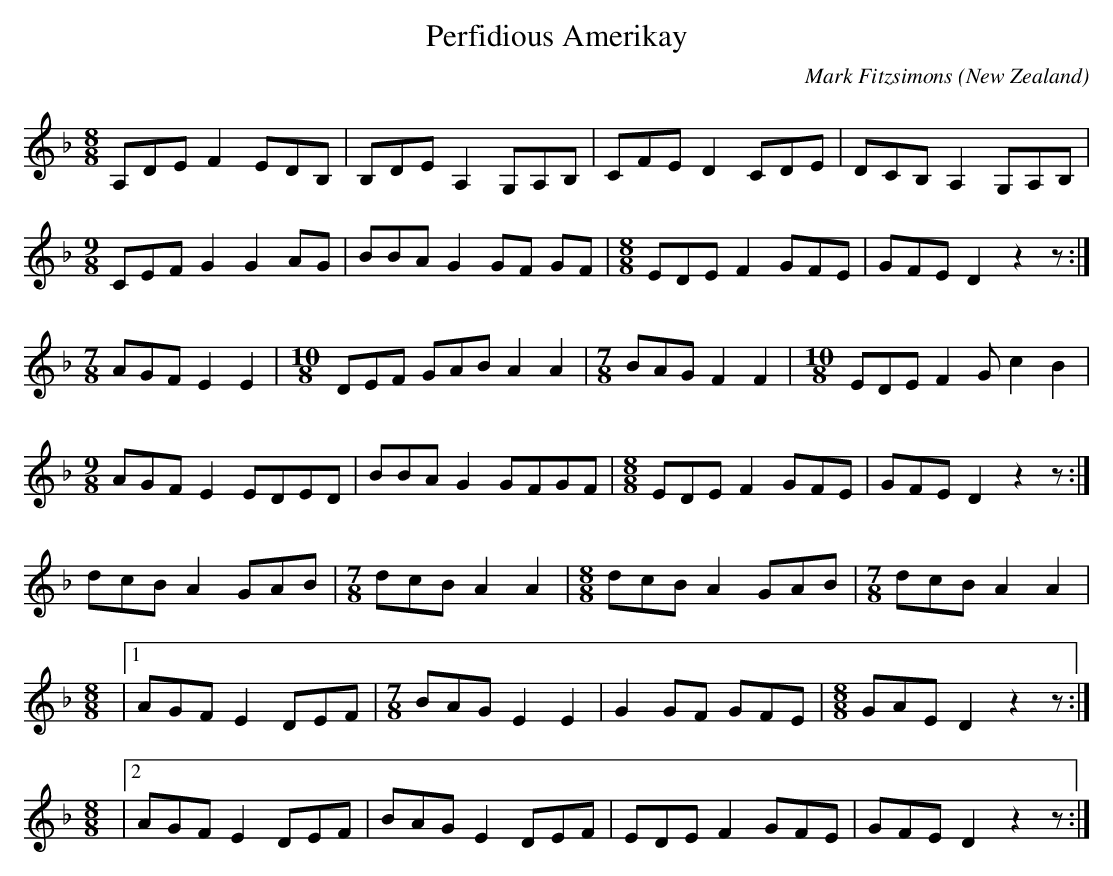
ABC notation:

X:1
T:Perfidious Amerikay
O:New Zealand
M:8/8
C:Mark Fitzsimons
K:Dmin
A,DE F2 EDB,|B,DE A,2G,A,B,|CFE D2 CDE|DCB, A,2 G,A,B,|
M:9/8
CEF G2G2AG|BBA G2 GF GF|\
M:8/8
EDE F2 GFE|GFE D2 z2z:|
M:7/8
AGF E2 E2|\
M:10/8
DEF GAB A2A2|\
M:7/8
BAG F2F2|\
M:10/8
EDEF2Gc2B2|
M:9/8
AGF E2 EDED|BBA G2 GFGF|\
M:8/8
EDE F2 GFE|GFE D2 z2z:|
dcB A2 GAB|\
M:7/8
dcB A2A2|\
M:8/8
dcB A2 GAB|\
M:7/8
dcB A2A2|
M:8/8
|1 AGF E2 DEF|\
M:7/8
BAG E2E2|G2GF GFE|\
M:8/8
GAE D2z2z:|
M:8/8
|2AGF E2 DEF| BAG E2 DEF|EDE F2 GFE|GFED2z2z:|
